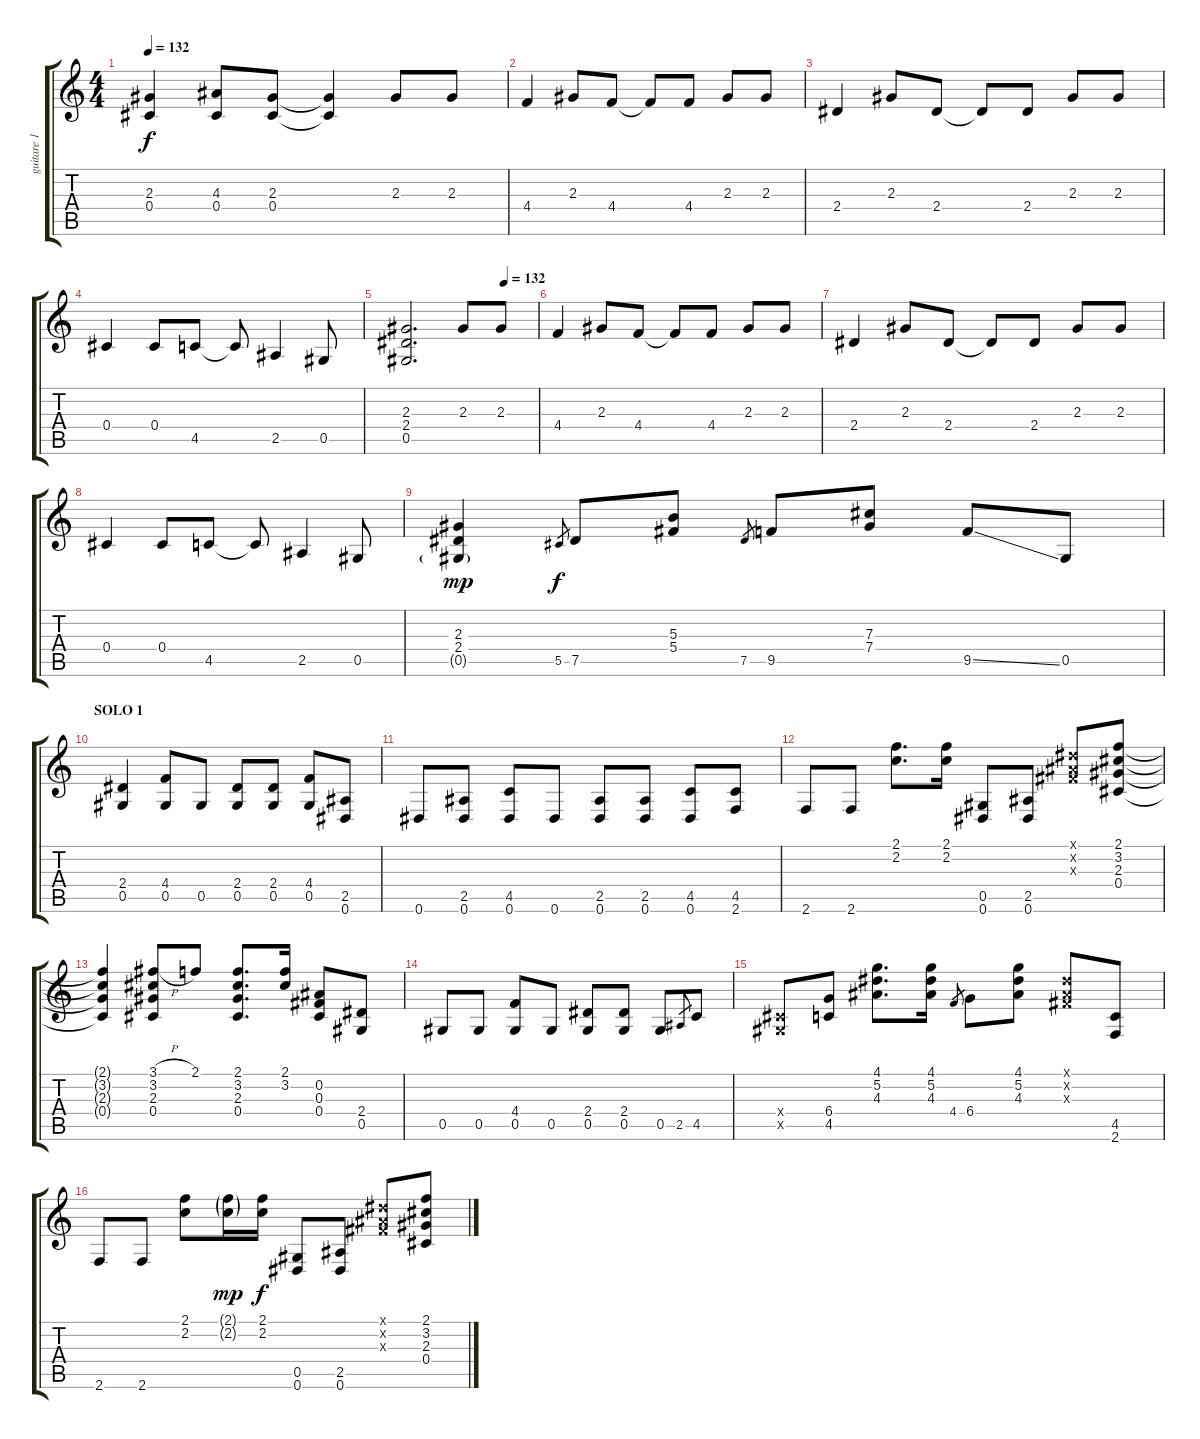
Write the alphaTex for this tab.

\track ("guitare 1" "guitare 1") {instrument electricguitarclean}
\staff {score tabs}
\tuning (Eb4 Bb3 Gb3 Db3 Ab2 Eb2) {hide}
\ts (4 4)
\tempo 132
\clef g2
\ks c
(2.3{t} 0.4{t}).4{dy f} (4.3 0.4).8 (2.3 0.4).8 (2.3{t} 0.4{t}).4 2.3.8 2.3.8 |
4.4.4 2.3.8 4.4.8 4.4{t}.8 4.4.8 2.3.8 2.3.8 |
2.4.4 2.3.8 2.4.8 2.4{t}.8 2.4.8 2.3.8 2.3.8 |
0.4.4 0.4.8 4.5.8 4.5{t}.8 2.5.4 0.5.8 |
\tempo (132 0.75)
(2.3 2.4 0.5).2{d} 2.3.8{volume 13 instrument distortionguitar} 2.3.8 |
4.4.4 2.3.8 4.4.8 4.4{t}.8 4.4.8 2.3.8 2.3.8 |
2.4.4 2.3.8 2.4.8 2.4{t}.8 2.4.8 2.3.8 2.3.8 |
0.4.4 0.4.8 4.5.8 4.5{t}.8 2.5.4 0.5.8 |
(2.3 2.4 0.5{g}).4{dy mp} 5.5.8{gr dy f} 7.5.8 (5.3 5.4).8 7.5.8{gr} 9.5.8 (7.3 7.4).8 9.5{ss}.8 0.5.8 |
\section ("" "SOLO 1")
(2.4 0.5).4 (4.4 0.5).8 0.5.8 (2.4 0.5).8 (2.4 0.5).8 (4.4 0.5).8 (2.5 0.6).8 |
0.6.8 (2.5 0.6).8 (4.5 0.6).8 0.6.8 (2.5 0.6).8 (2.5 0.6).8 (4.5 0.6).8 (4.5 2.6).8 |
2.6.8 2.6.8 (2.1 2.2).8{d} (2.1 2.2).16 (0.5 0.6).8 (2.5 0.6).8 (0.1{x} 0.2{x} 0.3{x}).8 (2.1 3.2 2.3 0.4).8 |
(2.1{t} 3.2{t} 2.3{t} 0.4{t}).4 (3.1{h} 3.2 2.3 0.4).8 2.1.8 (2.1 3.2 2.3 0.4).8{d} (2.1 3.2).16 (0.2 0.3 0.4).8 (2.4 0.5).8 |
0.5.8 0.5.8 (4.4 0.5).8 0.5.8 (2.4 0.5).8 (2.4 0.5).8 0.5.8 2.5.8{gr} 4.5.8 |
(0.4{x} 0.5{x}).8 (6.4 4.5).8 (4.1 5.2 4.3).8{d} (4.1 5.2 4.3).16 4.4.8{gr} 6.4.8 (4.1 5.2 4.3).8 (0.1{x} 0.2{x} 0.3{x}).8 (4.5 2.6).8 |
2.6.8 2.6.8 (2.1 2.2).8 (2.1{g} 2.2{g}).16{dy mp} (2.1 2.2).16{dy f} (0.5 0.6).8 (2.5 0.6).8 (0.1{x} 0.2{x} 0.3{x}).8 (2.1 3.2 2.3 0.4).8
